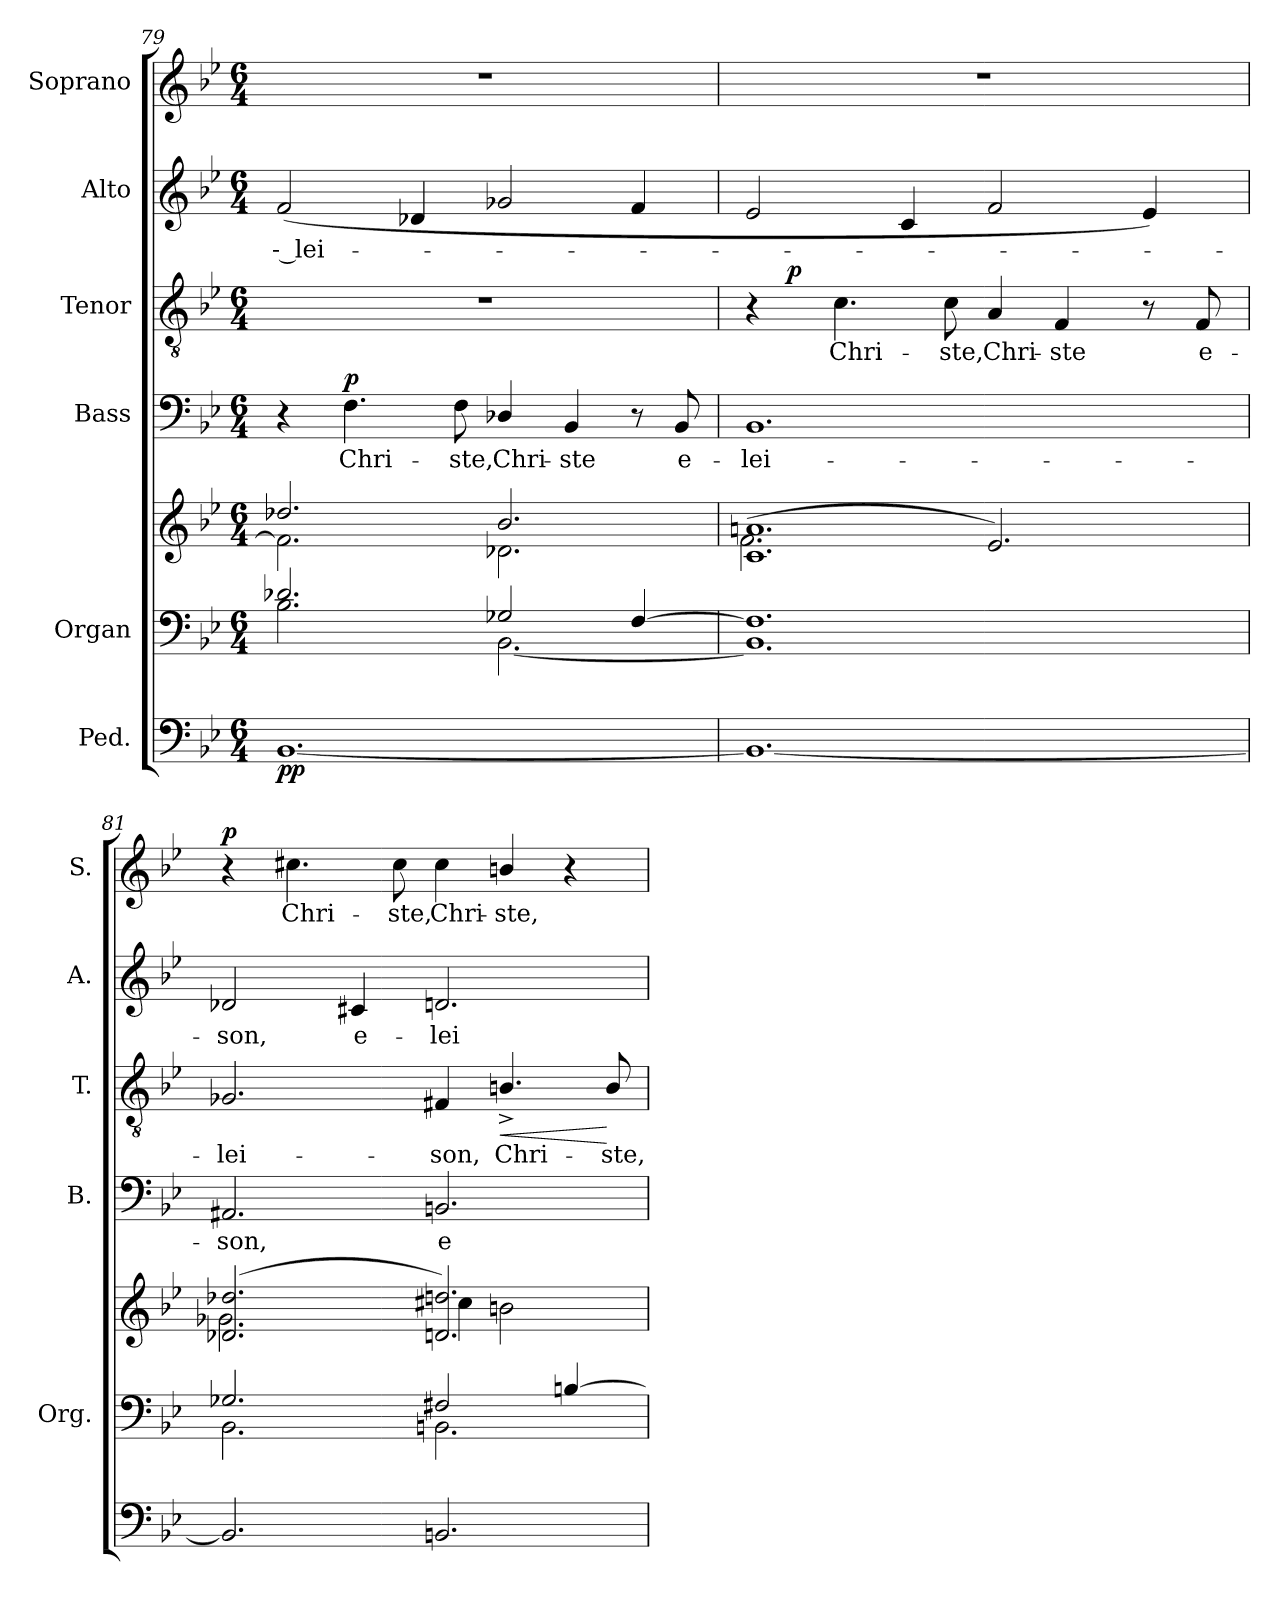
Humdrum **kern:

**kern	**dynam	**kern	**kern	**kern	**text	**dynam	**kern	**text	**dynam	**kern	**text	**kern	**text	**dynam
*part6	*part6	*part5	*part5	*part4	*part4	*part4	*part3	*part3	*part3	*part2	*part2	*part1	*part1	*part1
*staff7	*staff7	*staff6	*staff5	*staff4	*staff4	*staff4	*staff3	*staff3	*staff3	*staff2	*staff2	*staff1	*staff1	*staff1
*I"Ped.	*	*I"Organ	*	*I"Bass	*	*	*I"Tenor	*	*	*I"Alto	*	*I"Soprano	*	*
*	*	*I'Org.	*	*I'B.	*	*	*I'T.	*	*	*I'A.	*	*I'S.	*	*
!!LO:PB:g=z
*clefF4	*	*clefF4	*clefG2	*clefF4	*	*	*clefGv2	*	*	*clefG2	*	*clefG2	*	*
*	*	*	*	*	*	*	*ITrd7c12	*	*	*	*	*	*	*
*k[b-e-]	*	*k[b-e-]	*k[b-e-]	*k[b-e-]	*	*	*k[b-e-]	*	*	*k[b-e-]	*	*k[b-e-]	*	*
*B-:	*	*B-:	*B-:	*B-:	*	*	*B-:	*	*	*B-:	*	*B-:	*	*
*M6/4	*	*M6/4	*M6/4	*M6/4	*	*	*M6/4	*	*	*M6/4	*	*M6/4	*	*
=79	=79	=79	=79	=79	=79	=79	=79	=79	=79	=79	=79	=79	=79	=79
*	*	*^	*^	*	*	*	*	*	*	*	*	*	*	*
!	!	!	!	!	!	!	!	!	!LO:N:vis=1	!	!	!	!	!	!	!
!	!	!	!	!	!	!	!	!	!	!	!	!	!LO:LY:b:color=#000000	!LO:N:vis=1	!	!
[1.BB-i	pp	2.d-Xi/	2.B-i\	2.dd-Xi/	2.fi\]	4r	.	.	1.r	.	.	(2fi/	-- lei-	1.r	.	.
!	!	!	!	!	!	!	!LO:LY:b:color=#000000	!	!	!	!	!	!	!	!	!
.	.	.	.	.	.	4.Fi\	Chri-	p	.	.	.	.	.	.	.	.
.	.	.	.	.	.	.	.	.	.	.	.	4d-Xi/	.	.	.	.
!	!	!	!	!	!	!	!LO:LY:b:color=#000000	!	!	!	!	!	!	!	!	!
.	.	.	.	.	.	8Fi\	-ste,	.	.	.	.	.	.	.	.	.
!	!	!	!	!	!	!	!LO:LY:b:color=#000000	!	!	!	!	!	!	!	!	!
.	.	2G-Xi/	[2.BB-i\	2.b-i/	2.d-Xi\	4D-Xi/	Chri-	.	.	.	.	2g-Xi/	.	.	.	.
!	!	!	!	!	!	!	!LO:LY:b:color=#000000	!	!	!	!	!	!	!	!	!
.	.	.	.	.	.	4BB-i/	-ste	.	.	.	.	.	.	.	.	.
.	.	[4Fi/	.	.	.	8r	.	.	.	.	.	4fi/	.	.	.	.
!	!	!	!	!	!	!	!LO:LY:b:color=#000000	!	!	!	!	!	!	!	!	!
.	.	.	.	.	.	8BB-i/	e-	.	.	.	.	.	.	.	.	.
=80	=80	=80	=80	=80	=80	=80	=80	=80	=80	=80	=80	=80	=80	=80	=80	=80
!	!	!	!	!	!	!	!LO:LY:b:color=#000000	!	!	!	!	!	!	!LO:N:vis=1	!	!
*	*	*	*	*	*	*	*	*	*^	*	*	*	*	*	*	*
1.BB-i_	.	1.Fi]	1.BB-i]	1.ci 1.ani	(2.fi\	1.BB-i	-lei-	.	4r	16..ryy	.	.	2e-i/	.	1.r	.	.
.	.	.	.	.	.	.	.	.	.	1ryy	.	p	.	.	.	.	.
!	!	!	!	!	!	!	!	!	!	!	!LO:LY:b:color=#000000	!	!	!	!	!	!
.	.	.	.	.	.	.	.	.	4.Ci\	.	Chri-	.	.	.	.	.	.
.	.	.	.	.	.	.	.	.	.	.	.	.	4ci/	.	.	.	.
!	!	!	!	!	!	!	!	!	!	!	!LO:LY:b:color=#000000	!	!	!	!	!	!
.	.	.	.	.	.	.	.	.	8Ci\	.	-ste,	.	.	.	.	.	.
!	!	!	!	!	!	!	!	!	!	!	!LO:LY:b:color=#000000	!	!	!	!	!	!
.	.	.	.	.	2.e-i/)	.	.	.	4AAi/	.	Chri-	.	2fi/	.	.	.	.
!	!	!	!	!	!	!	!	!	!	!	!LO:LY:b:color=#000000	!	!	!	!	!	!
.	.	.	.	.	.	.	.	.	4FFi/	.	-ste	.	.	.	.	.	.
.	.	.	.	.	.	.	.	.	.	4ryy	.	.	.	.	.	.	.
.	.	.	.	.	.	.	.	.	8r	.	.	.	4e-i/)	.	.	.	.
.	.	.	.	.	.	.	.	.	.	8ryy	.	.	.	.	.	.	.
!	!	!	!	!	!	!	!	!	!	!	!LO:LY:b:color=#000000	!	!	!	!	!	!
.	.	.	.	.	.	.	.	.	8FFi/	.	e-	.	.	.	.	.	.
.	.	.	.	.	.	.	.	.	.	64ryy	.	.	.	.	.	.	.
*	*	*	*	*	*	*	*	*	*v	*v	*	*	*	*	*	*	*
=81	=81	=81	=81	=81	=81	=81	=81	=81	=81	=81	=81	=81	=81	=81	=81	=81
*	*	*	*	*	*	*	*	*	*^	*	*	*	*	*	*	*
!	!	!	!	!	!	!	!LO:LY:b:color=#000000	!	!	!	!	!	!	!	!	!	!
*	*	*	*	*	*	*	*	*	*v	*v	*	*	*	*	*	*	*
*	*	*	*	*	*	*	*	*	*^	*	*	*	*	*	*	*
!	!	!	!	!	!	!	!	!	!	!	!LO:LY:b:color=#000000	!	!	!	!	!	!
*	*	*	*	*	*	*	*	*	*v	*v	*	*	*	*	*	*	*
*	*	*	*	*	*	*	*	*	*^	*	*	*	*	*	*	*
!	!	!	!	!	!	!	!	!	!	!	!	!	!	!LO:LY:b:color=#000000	!	!	!
*	*	*	*	*	*	*	*	*	*v	*v	*	*	*	*	*	*	*
2.BB-i/]	.	2.G-Xi/	2.BB-i\	(2.d-Xi/ 2.dd-Xi	2.g-Xi\	2.AA#Xi/	-son,	.	2.GG-Xi/	-lei-	.	2d-Xi/	-son,	4r	.	p
!	!	!	!	!	!	!	!	!	!	!	!	!	!	!	!LO:LY:b:color=#000000	!
.	.	.	.	.	.	.	.	.	.	.	.	.	.	4.cc#Xi\	Chri-	.
!	!	!	!	!	!	!	!	!	!	!	!	!	!LO:LY:b:color=#000000	!	!	!
.	.	.	.	.	.	.	.	.	.	.	.	4c#Xi/	e-	.	.	.
!	!	!	!	!	!	!	!	!	!	!	!	!	!	!	!LO:LY:b:color=#000000	!
.	.	.	.	.	.	.	.	.	.	.	.	.	.	8cc#i\	-ste,	.
!	!	!	!	!	!	!	!LO:LY:b:color=#000000	!	!	!	!	!	!	!	!	!
!	!	!	!	!	!	!	!	!	!	!LO:LY:b:color=#000000	!	!	!	!	!	!
!	!	!	!	!	!	!	!	!	!	!	!	!	!LO:LY:b:color=#000000	!	!	!
!	!	!	!	!	!	!	!	!	!	!	!	!	!	!	!LO:LY:b:color=#000000	!
2.BBni/	.	2F#Xi/	2.BBni\	2.dni/ 2.ddni)	4cc#Xi\	2.BBni/	e-	.	4FF#Xi/	-son,	.	2.dni/	-lei-	4cc#i\	Chri-	.
!	!	!	!	!	!	!	!	!	!	!LO:LY:b:color=#000000	!LO:HP:b	!	!	!	!	!
!	!	!	!	!	!	!	!	!	!	!	!	!	!	!	!LO:LY:b:color=#000000	!
.	.	.	.	.	2bni\	.	.	.	4.BBn^i/	Chri-	<	.	.	4bni/	-ste,	.
.	.	[4Bni/	.	.	.	.	.	.	.	.	.	.	.	4r	.	.
!	!	!	!	!	!	!	!	!	!	!LO:LY:b:color=#000000	!	!	!	!	!	!
.	.	.	.	.	.	.	.	.	8BBi/	-ste,	[	.	.	.	.	.
*	*	*v	*v	*	*	*	*	*	*	*	*	*	*	*	*	*
*	*	*	*v	*v	*	*	*	*	*	*	*	*	*	*	*
=	=	=	=	=	=	=	=	=	=	=	=	=	=	=
*-	*-	*-	*-	*-	*-	*-	*-	*-	*-	*-	*-	*-	*-	*-
